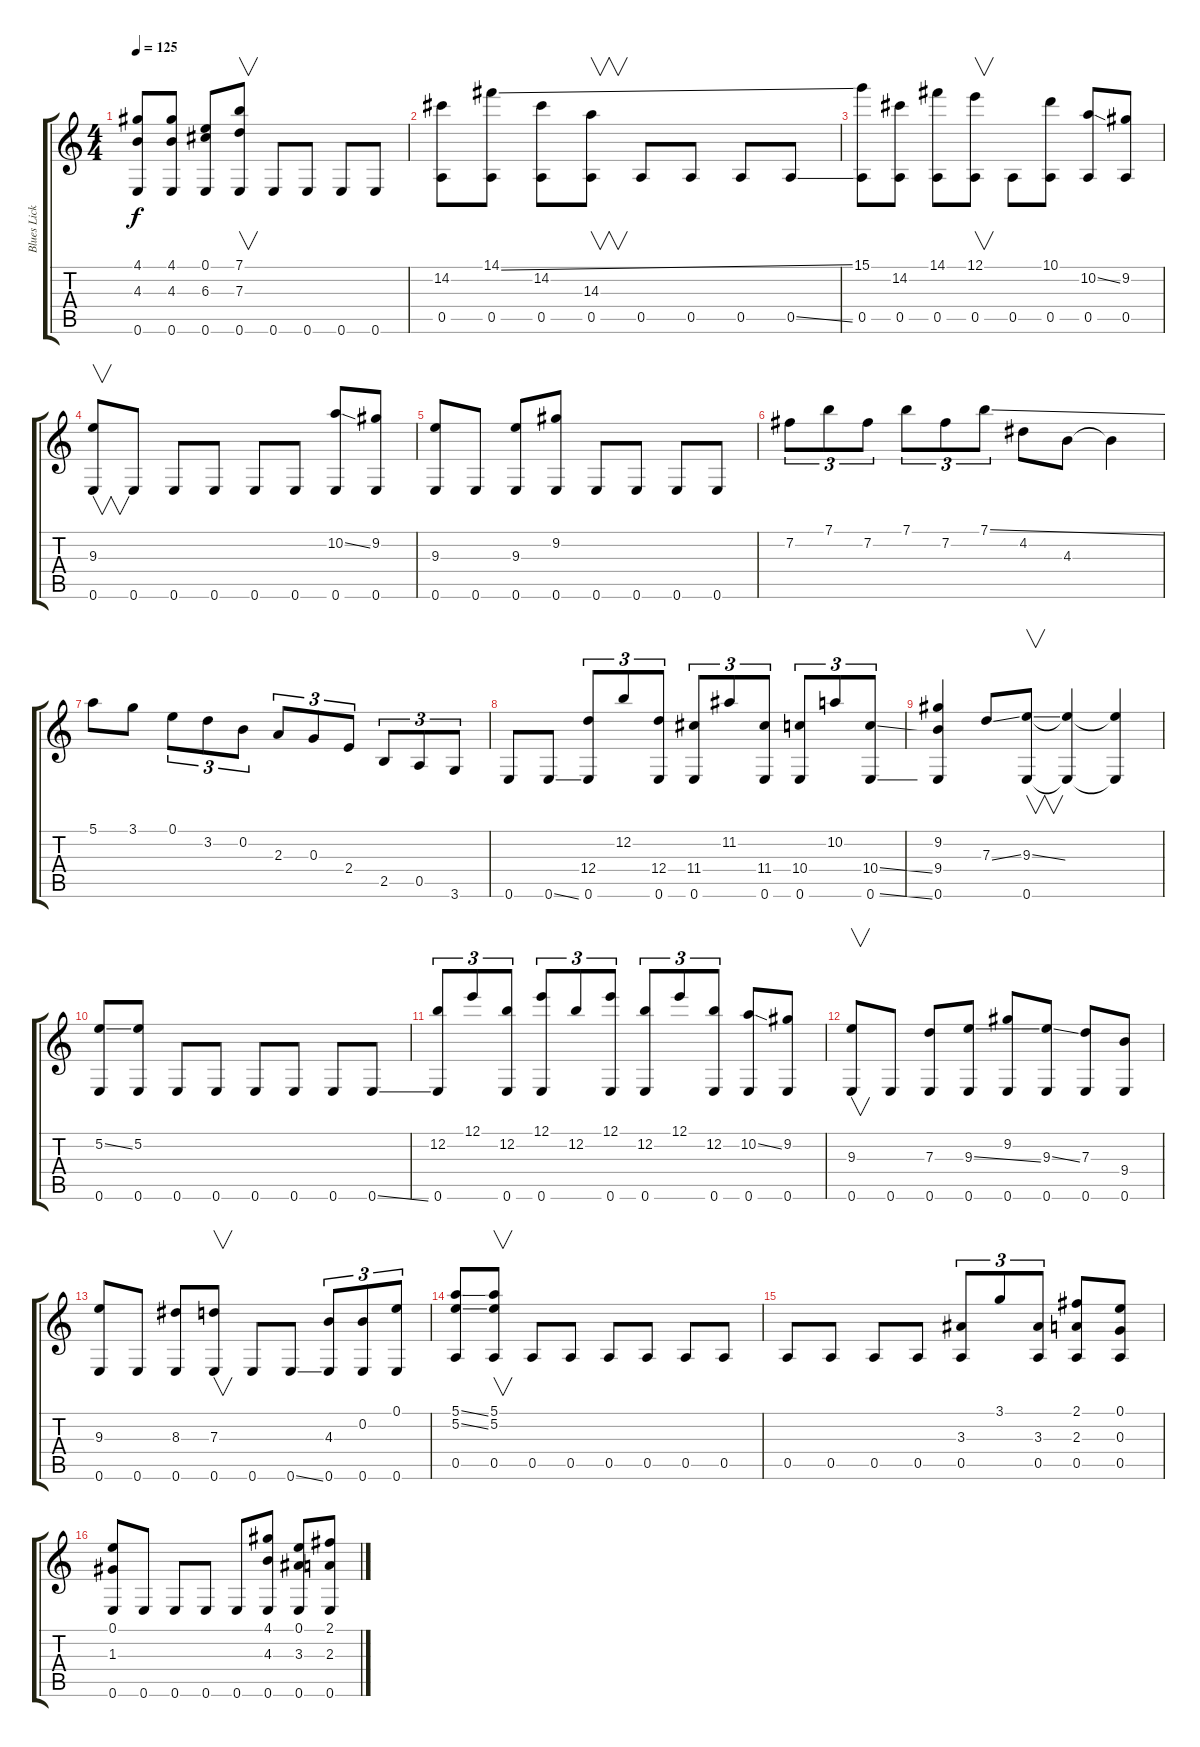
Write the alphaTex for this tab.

\track ("Blues Licks" "Blues Lick") {instrument acousticguitarsteel}
\staff {score tabs}
\tuning (E4 B3 G3 D3 A2 E2) {hide}
\ts (4 4)
\tempo 125
\clef g2
\ks c
(4.1 4.3 0.6).8{dy f} (4.1 4.3 0.6).8 (0.1 6.3 0.6).8 (7.1 7.3 0.6).8{v} 0.6.8 0.6.8 0.6.8 0.6.8 |
(14.2 0.5).8 (14.1{ss} 0.5).8 (14.2 0.5).8 (14.3 0.5).8{v} 0.5.8 0.5.8 0.5.8 0.5{ss}.8 |
(15.1 0.5).8 (14.2 0.5).8 (14.1 0.5).8 (12.1 0.5).8{v} 0.5.8 (10.1 0.5).8 (10.2{ss} 0.5).8 (9.2 0.5).8 |
(9.3 0.6).8{v} 0.6.8 0.6.8 0.6.8 0.6.8 0.6.8 (10.2{ss} 0.6).8 (9.2 0.6).8 |
(9.3 0.6).8 0.6.8 (9.3 0.6).8 (9.2 0.6).8 0.6.8 0.6.8 0.6.8 0.6.8 |
7.2.8{tu (3 2)} 7.1.8{tu (3 2)} 7.2.8{tu (3 2)} 7.1.8{tu (3 2)} 7.2.8{tu (3 2)} 7.1{ss}.8{tu (3 2)} 4.2.8 4.3.8 4.3{t}.4 |
5.1.8 3.1.8 0.1.8{tu (3 2)} 3.2.8{tu (3 2)} 0.2.8{tu (3 2)} 2.3.8{tu (3 2)} 0.3.8{tu (3 2)} 2.4.8{tu (3 2)} 2.5.8{tu (3 2)} 0.5.8{tu (3 2)} 3.6.8{tu (3 2)} |
0.6.8 0.6{ss}.8 (12.4 0.6).8{tu (3 2)} 12.2.8{tu (3 2)} (12.4 0.6).8{tu (3 2)} (11.4 0.6).8{tu (3 2)} 11.2.8{tu (3 2)} (11.4 0.6).8{tu (3 2)} (10.4 0.6).8{tu (3 2)} 10.2.8{tu (3 2)} (10.4{ss} 0.6{ss}).8{tu (3 2)} |
(9.2 9.4 0.6).4 7.3{ss}.8 (9.3{ss} 0.6).8{v} (9.3{t} 0.6{t}).4 (9.3{t} 0.6{t}).4 |
(5.2{ss} 0.6).8 (5.2 0.6).8 0.6.8 0.6.8 0.6.8 0.6.8 0.6.8 0.6{ss}.8 |
(12.2 0.6).8{tu (3 2)} 12.1.8{tu (3 2)} (12.2 0.6).8{tu (3 2)} (12.1 0.6).8{tu (3 2)} 12.2.8{tu (3 2)} (12.1 0.6).8{tu (3 2)} (12.2 0.6).8{tu (3 2)} 12.1.8{tu (3 2)} (12.2 0.6).8{tu (3 2)} (10.2{ss} 0.6).8 (9.2 0.6).8 |
(9.3 0.6).8{v} 0.6.8 (7.3 0.6).8 (9.3{ss} 0.6).8 (9.2 0.6).8 (9.3{ss} 0.6).8 (7.3 0.6).8 (9.4 0.6).8 |
(9.3 0.6).8 0.6.8 (8.3 0.6).8 (7.3 0.6).8{v} 0.6.8 0.6{ss}.8 (4.3 0.6).8{tu (3 2)} (0.2 0.6).8{tu (3 2)} (0.1 0.6).8{tu (3 2)} |
(5.1{ss} 5.2{ss} 0.5).8 (5.1 5.2 0.5).8{v} 0.5.8 0.5.8 0.5.8 0.5.8 0.5.8 0.5.8 |
0.5.8 0.5.8 0.5.8 0.5.8 (3.3 0.5).8{tu (3 2)} 3.1.8{tu (3 2)} (3.3 0.5).8{tu (3 2)} (2.1 2.3 0.5).8 (0.1 0.3 0.5).8 |
(0.1 1.3 0.6).8 0.6.8 0.6.8 0.6.8 0.6.8 (4.1 4.3 0.6).8 (0.1 3.3 0.6).8 (2.1 2.3 0.6).8
